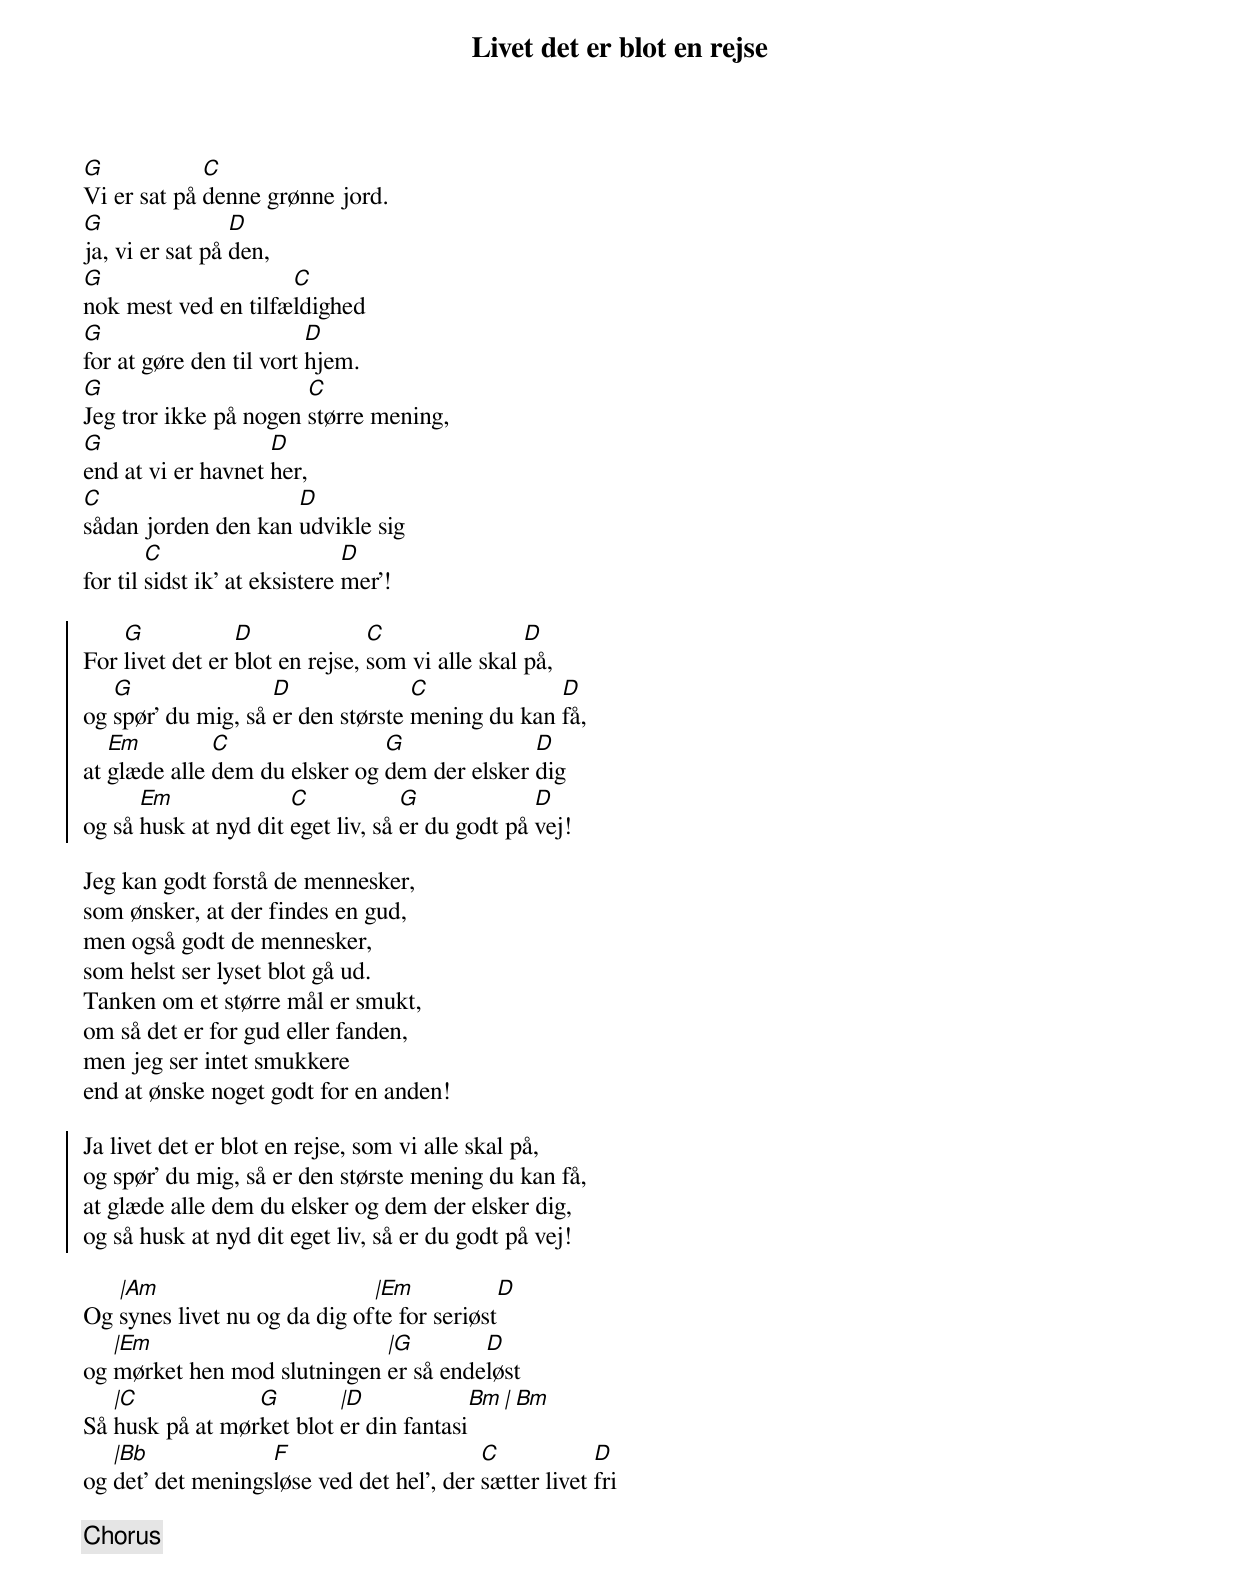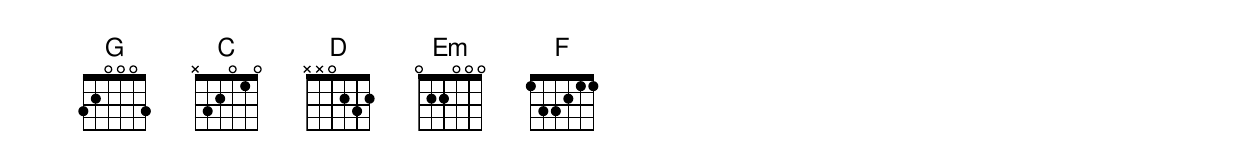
{title: Livet det er blot en rejse}
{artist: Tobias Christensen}
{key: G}

{sov}
[G]Vi er sat på [C]denne grønne jord.
[G]ja, vi er sat på [D]den,
[G]nok mest ved en tilfæ[C]ldighed
[G]for at gøre den til vort [D]hjem.
[G]Jeg tror ikke på nogen [C]større mening,
[G]end at vi er havnet [D]her,
[C]sådan jorden den kan [D]udvikle sig
for til [C]sidst ik' at eksistere [D]mer'!
{eov}

{soc}
For [G]livet det er [D]blot en rejse, [C]som vi alle skal [D]på,
og [G]spør' du mig, så [D]er den største [C]mening du kan [D]få,
at [Em]glæde alle [C]dem du elsker og [G]dem der elsker [D]dig
og så [Em]husk at nyd dit [C]eget liv, så [G]er du godt på [D]vej!
{eoc}

{sov}
Jeg kan godt forstå de mennesker,
som ønsker, at der findes en gud,
men også godt de mennesker,
som helst ser lyset blot gå ud.
Tanken om et større mål er smukt,
om så det er for gud eller fanden,
men jeg ser intet smukkere
end at ønske noget godt for en anden!
{eov}

{soc}
Ja livet det er blot en rejse, som vi alle skal på,
og spør' du mig, så er den største mening du kan få,
at glæde alle dem du elsker og dem der elsker dig,
og så husk at nyd dit eget liv, så er du godt på vej!
{eoc}

{sob}
Og [|Am]synes livet nu og da dig of[|Em]te for seriøst[D]
og [|Em]mørket hen mod slutningen [|G]er så ende[D]løst
Så [|C]husk på at mør[G]ket blot [|D]er din fantasi[Bm | Bm]
og [|Bb]det' det menings[F]løse ved det hel', der [C]sætter livet [D]fri
{eob}

{chorus}
